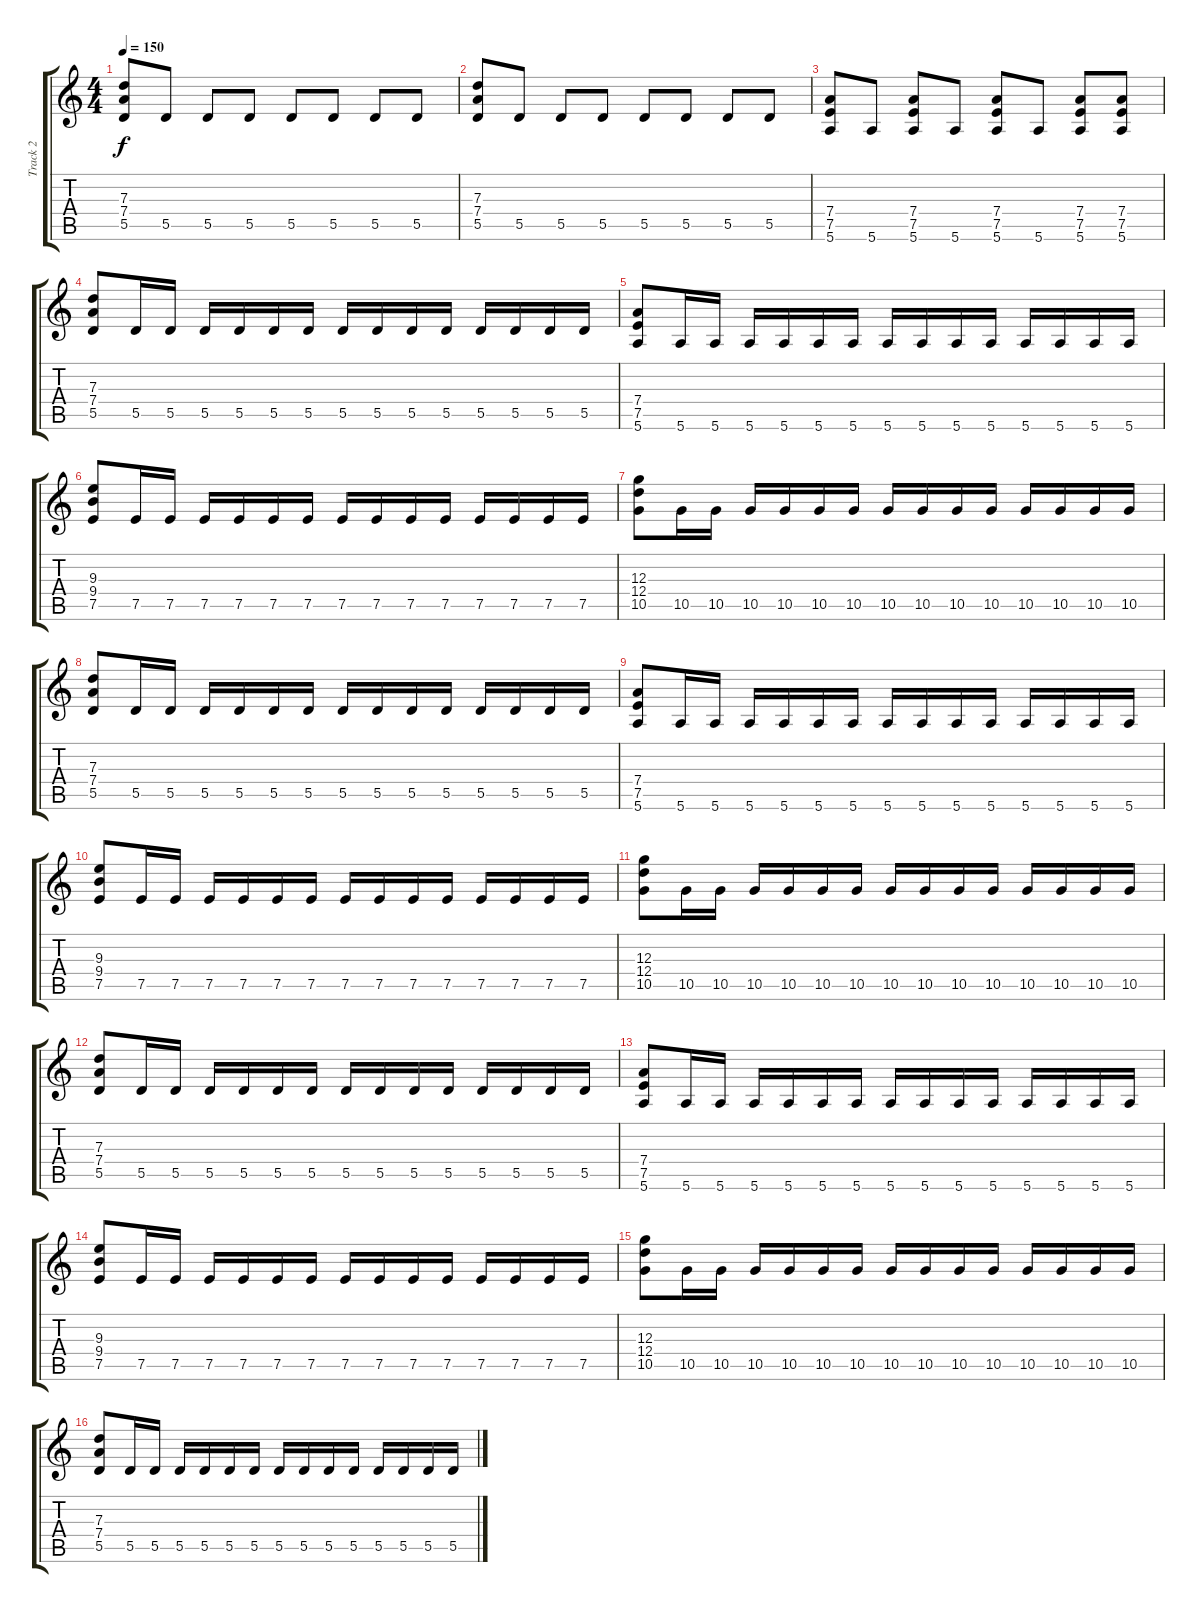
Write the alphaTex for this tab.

\track ("Track 2" "Track 2") {instrument distortionguitar}
\staff {score tabs}
\tuning (E4 B3 G3 D3 A2 E2) {hide}
\ts (4 4)
\tempo 150
\clef g2
\ks c
(7.3 7.4 5.5).8{dy f} 5.5.8 5.5.8 5.5.8 5.5.8 5.5.8 5.5.8 5.5.8 |
(7.3 7.4 5.5).8 5.5.8 5.5.8 5.5.8 5.5.8 5.5.8 5.5.8 5.5.8 |
(7.4 7.5 5.6).8 5.6.8 (7.4 7.5 5.6).8 5.6.8 (7.4 7.5 5.6).8 5.6.8 (7.4 7.5 5.6).8 (7.4 7.5 5.6).8 |
(7.3 7.4 5.5).8 5.5.16 5.5.16 5.5.16 5.5.16 5.5.16 5.5.16 5.5.16 5.5.16 5.5.16 5.5.16 5.5.16 5.5.16 5.5.16 5.5.16 |
(7.4 7.5 5.6).8 5.6.16 5.6.16 5.6.16 5.6.16 5.6.16 5.6.16 5.6.16 5.6.16 5.6.16 5.6.16 5.6.16 5.6.16 5.6.16 5.6.16 |
(9.3 9.4 7.5).8 7.5.16 7.5.16 7.5.16 7.5.16 7.5.16 7.5.16 7.5.16 7.5.16 7.5.16 7.5.16 7.5.16 7.5.16 7.5.16 7.5.16 |
(12.3 12.4 10.5).8 10.5.16 10.5.16 10.5.16 10.5.16 10.5.16 10.5.16 10.5.16 10.5.16 10.5.16 10.5.16 10.5.16 10.5.16 10.5.16 10.5.16 |
(7.3 7.4 5.5).8 5.5.16 5.5.16 5.5.16 5.5.16 5.5.16 5.5.16 5.5.16 5.5.16 5.5.16 5.5.16 5.5.16 5.5.16 5.5.16 5.5.16 |
(7.4 7.5 5.6).8 5.6.16 5.6.16 5.6.16 5.6.16 5.6.16 5.6.16 5.6.16 5.6.16 5.6.16 5.6.16 5.6.16 5.6.16 5.6.16 5.6.16 |
(9.3 9.4 7.5).8 7.5.16 7.5.16 7.5.16 7.5.16 7.5.16 7.5.16 7.5.16 7.5.16 7.5.16 7.5.16 7.5.16 7.5.16 7.5.16 7.5.16 |
(12.3 12.4 10.5).8 10.5.16 10.5.16 10.5.16 10.5.16 10.5.16 10.5.16 10.5.16 10.5.16 10.5.16 10.5.16 10.5.16 10.5.16 10.5.16 10.5.16 |
(7.3 7.4 5.5).8 5.5.16 5.5.16 5.5.16 5.5.16 5.5.16 5.5.16 5.5.16 5.5.16 5.5.16 5.5.16 5.5.16 5.5.16 5.5.16 5.5.16 |
(7.4 7.5 5.6).8 5.6.16 5.6.16 5.6.16 5.6.16 5.6.16 5.6.16 5.6.16 5.6.16 5.6.16 5.6.16 5.6.16 5.6.16 5.6.16 5.6.16 |
(9.3 9.4 7.5).8 7.5.16 7.5.16 7.5.16 7.5.16 7.5.16 7.5.16 7.5.16 7.5.16 7.5.16 7.5.16 7.5.16 7.5.16 7.5.16 7.5.16 |
(12.3 12.4 10.5).8 10.5.16 10.5.16 10.5.16 10.5.16 10.5.16 10.5.16 10.5.16 10.5.16 10.5.16 10.5.16 10.5.16 10.5.16 10.5.16 10.5.16 |
(7.3 7.4 5.5).8 5.5.16 5.5.16 5.5.16 5.5.16 5.5.16 5.5.16 5.5.16 5.5.16 5.5.16 5.5.16 5.5.16 5.5.16 5.5.16 5.5.16
